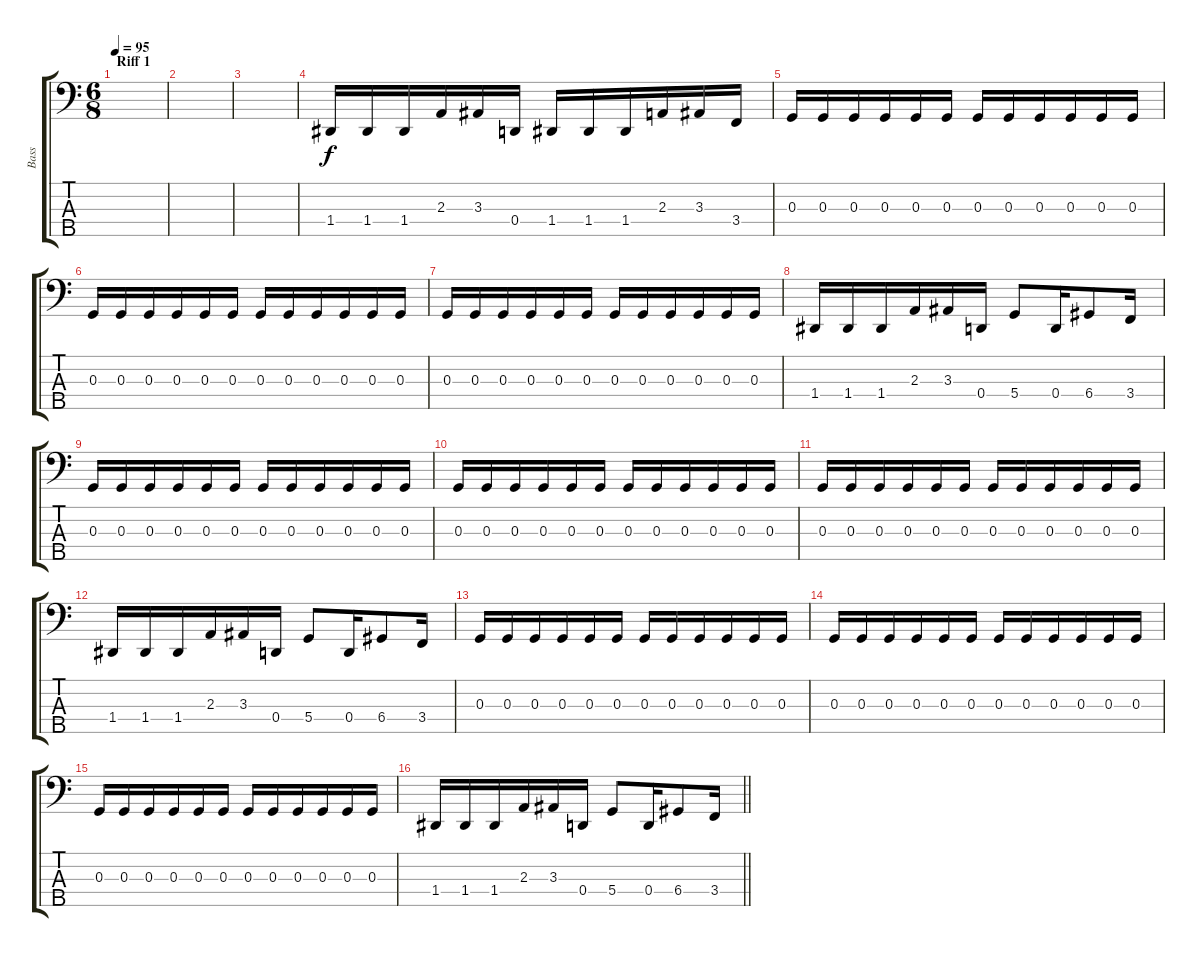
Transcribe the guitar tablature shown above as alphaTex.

\track (" Bass" " Bass") {instrument electricbassfinger}
\staff {score tabs}
\tuning (F2 C2 G1 D1 A0) {hide}
\ts (6 8)
\section ("" "Riff 1")
\tempo 95
\clef f4
\ks c
|
|
|
1.4.16 1.4.16 1.4.16 2.3.16 3.3.16 0.4.16 1.4.16 1.4.16 1.4.16 2.3.16 3.3.16 3.4.16 |
0.3.16 0.3.16 0.3.16 0.3.16 0.3.16 0.3.16 0.3.16 0.3.16 0.3.16 0.3.16 0.3.16 0.3.16 |
0.3.16 0.3.16 0.3.16 0.3.16 0.3.16 0.3.16 0.3.16 0.3.16 0.3.16 0.3.16 0.3.16 0.3.16 |
0.3.16 0.3.16 0.3.16 0.3.16 0.3.16 0.3.16 0.3.16 0.3.16 0.3.16 0.3.16 0.3.16 0.3.16 |
1.4.16 1.4.16 1.4.16 2.3.16 3.3.16 0.4.16 5.4.8 0.4.16 6.4.8 3.4.16 |
0.3.16 0.3.16 0.3.16 0.3.16 0.3.16 0.3.16 0.3.16 0.3.16 0.3.16 0.3.16 0.3.16 0.3.16 |
0.3.16 0.3.16 0.3.16 0.3.16 0.3.16 0.3.16 0.3.16 0.3.16 0.3.16 0.3.16 0.3.16 0.3.16 |
0.3.16 0.3.16 0.3.16 0.3.16 0.3.16 0.3.16 0.3.16 0.3.16 0.3.16 0.3.16 0.3.16 0.3.16 |
1.4.16 1.4.16 1.4.16 2.3.16 3.3.16 0.4.16 5.4.8 0.4.16 6.4.8 3.4.16 |
0.3.16 0.3.16 0.3.16 0.3.16 0.3.16 0.3.16 0.3.16 0.3.16 0.3.16 0.3.16 0.3.16 0.3.16 |
0.3.16 0.3.16 0.3.16 0.3.16 0.3.16 0.3.16 0.3.16 0.3.16 0.3.16 0.3.16 0.3.16 0.3.16 |
0.3.16 0.3.16 0.3.16 0.3.16 0.3.16 0.3.16 0.3.16 0.3.16 0.3.16 0.3.16 0.3.16 0.3.16 |
\barLineRight lightlight
1.4.16 1.4.16 1.4.16 2.3.16 3.3.16 0.4.16 5.4.8 0.4.16 6.4.8 3.4.16
